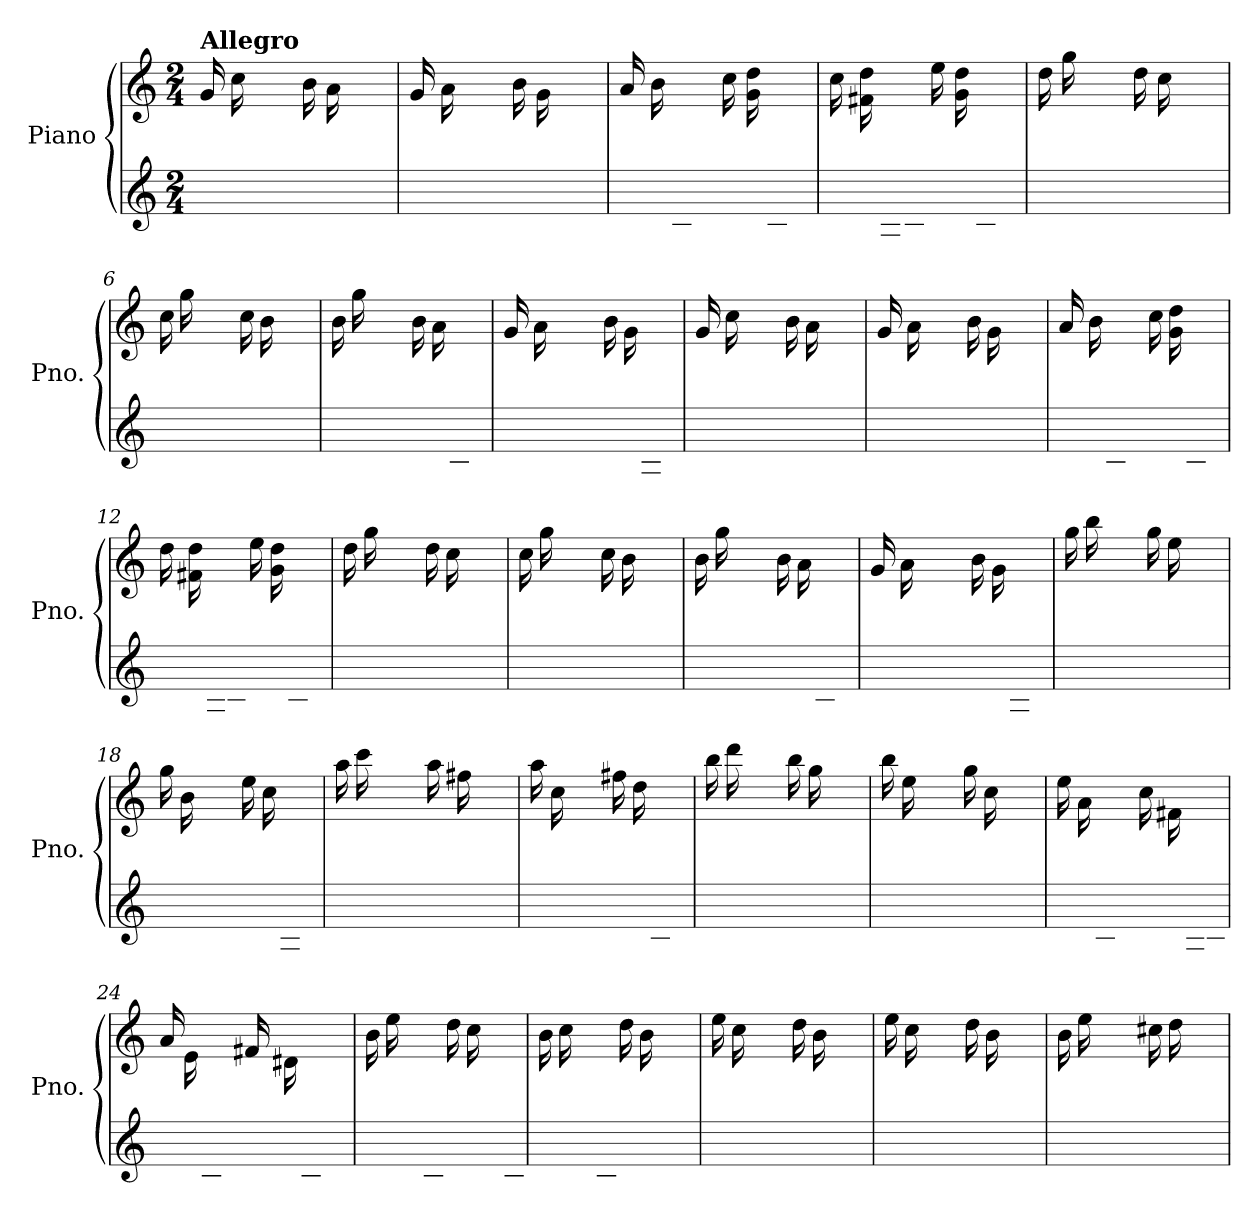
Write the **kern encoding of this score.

**kern	**kern
*part1	*part1
*staff2	*staff1
*I"Piano	*
*I'Pno.	*
*clefG2	*clefG2
*k[]	*k[]
*M2/4	*M2/4
=1	=1
*^	*
!	!	!LO:TX:a:B:t=Allegro
8ryy	4ryy	16g/
.	.	16cc\LL
16e/	.	8ryy
16g/JJ	.	.
8ryy	16ryy	16b\
.	8ryy	16a\LL
16f/	.	8ryy
16g/JJ	16ryy	.
=2	=2	=2
8ryy	4ryy	16g/
.	.	16a\LL
16d/	.	8ryy
16g/JJ	.	.
8ryy	16ryy	16b\
.	8ryy	16g\LL
16e/	.	8ryy
16g/JJ	16ryy	.
=3	=3	=3
8ryy	4ryy	16a/
.	.	16b\LL
16c/	.	8ryy
16e/JJ	.	.
8ryy	16ryy	16cc\
.	8ryy	16g\ 16dd\LL
16B/	.	8ryy
16d/JJ	16ryy	.
=4	=4	=4
8ryy	4ryy	16cc\
.	.	16f#X\ 16dd\LL
16A/	.	8ryy
16c/JJ	.	.
8ryy	16ryy	16ee\
.	8ryy	16g\ 16dd\LL
16B/	.	8ryy
16d/JJ	16ryy	.
=5	=5	=5
8ryy	4ryy	16dd\
.	.	16gg\LL
16g/	.	8ryy
16b/JJ	.	.
8ryy	16ryy	16dd\
.	8ryy	16cc\LL
16e/	.	8ryy
16g/JJ	16ryy	.
!!LO:LB:g=z
=6	=6	=6
8ryy	4ryy	16cc\
.	.	16gg\LL
16g/	.	8ryy
16cc/JJ	.	.
8ryy	16ryy	16cc\
.	8ryy	16b\LL
16d/	.	8ryy
16g/JJ	16ryy	.
=7	=7	=7
8ryy	4ryy	16b\
.	.	16gg\LL
16g/	.	8ryy
16b/JJ	.	.
8ryy	16ryy	16b\
.	8ryy	16a\LL
16c/	.	8ryy
16e/JJ	16ryy	.
=8	=8	=8
8ryy	4ryy	16g/
.	.	16a\LL
16d/	.	8ryy
16f#X/JJ	.	.
8ryy	16ryy	16b\
.	8ryy	16g\LL
16G/	.	8ryy
16d/JJ	16ryy	.
=9	=9	=9
8ryy	4ryy	16g/
.	.	16cc\LL
16e/	.	8ryy
16g/JJ	.	.
8ryy	16ryy	16b\
.	8ryy	16a\LL
16f/	.	8ryy
16g/JJ	16ryy	.
=10	=10	=10
8ryy	4ryy	16g/
.	.	16a\LL
16d/	.	8ryy
16g/JJ	.	.
8ryy	16ryy	16b\
.	8ryy	16g\LL
16e/	.	8ryy
16g/JJ	16ryy	.
!!LO:LB:g=z
=11	=11	=11
8ryy	4ryy	16a/
.	.	16b\LL
16c/	.	8ryy
16e/JJ	.	.
8ryy	16ryy	16cc\
.	8ryy	16g\ 16dd\LL
16c/	.	8ryy
16e/JJ	16ryy	.
=12	=12	=12
8ryy	4ryy	16dd\
.	.	16f#X\ 16dd\LL
16A/	.	8ryy
16c/JJ	.	.
8ryy	16ryy	16ee\
.	8ryy	16g\ 16dd\LL
16c/	.	8ryy
16e/JJ	16ryy	.
=13	=13	=13
8ryy	4ryy	16dd\
.	.	16gg\LL
16g/	.	8ryy
16b/JJ	.	.
8ryy	16ryy	16dd\
.	8ryy	16cc\LL
16e/	.	8ryy
16g/JJ	16ryy	.
=14	=14	=14
8ryy	4ryy	16cc\
.	.	16gg\LL
16g/	.	8ryy
16cc/JJ	.	.
8ryy	16ryy	16cc\
.	8ryy	16b\LL
16d/	.	8ryy
16g/JJ	16ryy	.
=15	=15	=15
8ryy	4ryy	16b\
.	.	16gg\LL
16g/	.	8ryy
16b/JJ	.	.
8ryy	16ryy	16b\
.	8ryy	16a\LL
16c/	.	8ryy
16e/JJ	16ryy	.
!!LO:LB:g=z
=16	=16	=16
8ryy	4ryy	16g/
.	.	16a\LL
16d/	.	8ryy
16f#X/JJ	.	.
8ryy	16ryy	16b\
.	8ryy	16g\LL
16G/	.	8ryy
16d/JJ	16ryy	.
=17	=17	=17
8ryy	4ryy	16gg\
.	.	16bb\LL
16b/	.	8ryy
16ee/JJ	.	.
8ryy	16ryy	16gg\
.	8ryy	16ee\LL
16g/	.	8ryy
16b/JJ	16ryy	.
=18	=18	=18
8ryy	4ryy	16gg\
.	.	16b\LL
16e/	.	8ryy
16g/JJ	.	.
8ryy	16ryy	16ee\
.	8ryy	16cc\LL
16A/	.	8ryy
16e/JJ	16ryy	.
=19	=19	=19
8ryy	4ryy	16aa\
.	.	16ccc\LL
16cc/	.	8ryy
16ff#X/JJ	.	.
8ryy	16ryy	16aa\
.	8ryy	16ff#\LL
16a/	.	8ryy
16cc/JJ	16ryy	.
=20	=20	=20
8ryy	4ryy	16aa\
.	.	16cc\LL
16f#X/	.	8ryy
16a/JJ	.	.
8ryy	16ryy	16ff#X\
.	8ryy	16dd\LL
16B/	.	8ryy
16f#/JJ	16ryy	.
!!LO:LB:g=z
=21	=21	=21
8ryy	4ryy	16bb\
.	.	16ddd\LL
16dd/	.	8ryy
16gg/JJ	.	.
8ryy	16ryy	16bb\
.	8ryy	16gg\LL
16b/	.	8ryy
16ee/JJ	16ryy	.
=22	=22	=22
8ryy	4ryy	16bb\
.	.	16ee\LL
16g/	.	8ryy
16b/JJ	.	.
8ryy	16ryy	16gg\
.	8ryy	16cc\LL
16e/	.	8ryy
16a/JJ	16ryy	.
=23	=23	=23
8ryy	4ryy	16ee\
.	.	16a\LL
16c/	.	8ryy
16e/JJ	.	.
8ryy	16ryy	16cc\
.	8ryy	16f#X\LL
16A/	.	8ryy
16c/JJ	16ryy	.
=24	=24	=24
8ryy	4ryy	16a/
.	.	16e\LL
16c/	.	8ryy
16e/JJ	.	.
8ryy	16ryy	16f#X/
.	8ryy	16d#X\LL
16B/	.	8ryy
16f#/JJ	16ryy	.
=25	=25	=25
8ryy	4ryy	16b\
.	.	16ee\LL
16g/	.	8ryy
16B/JJ	.	.
8ryy	16ryy	16dd\
.	8ryy	16cc\LL
16a/	.	8ryy
16B/JJ	16ryy	.
!!LO:PB:g=z
=26	=26	=26
8ryy	4ryy	16b\
.	.	16cc\LL
16f#X/	.	8ryy
16B/JJ	.	.
8ryy	16ryy	16dd\
.	8ryy	16b\LL
16g/	.	8ryy
16e/JJ	16ryy	.
=27	=27	=27
8ryy	4ryy	16ee\
.	.	16cc\LL
16f#X/	.	8ryy
16e/JJ	.	.
8ryy	16ryy	16dd\
.	8ryy	16b\LL
16g/	.	8ryy
16e/JJ	16ryy	.
=28	=28	=28
8ryy	4ryy	16ee\
.	.	16cc\LL
16f#X/	.	8ryy
16e/JJ	.	.
8ryy	16ryy	16dd\
.	8ryy	16b\LL
16g/	.	8ryy
16e/JJ	16ryy	.
=29	=29	=29
8ryy	4ryy	16b\
.	.	16ee\LL
16g/	.	8ryy
16b-X/JJ	.	.
8ryy	16ryy	16cc#X\
.	8ryy	16dd\LL
16f#X/	.	8ryy
16a/JJ	16ryy	.
*v	*v	*
=	=
*-	*-
